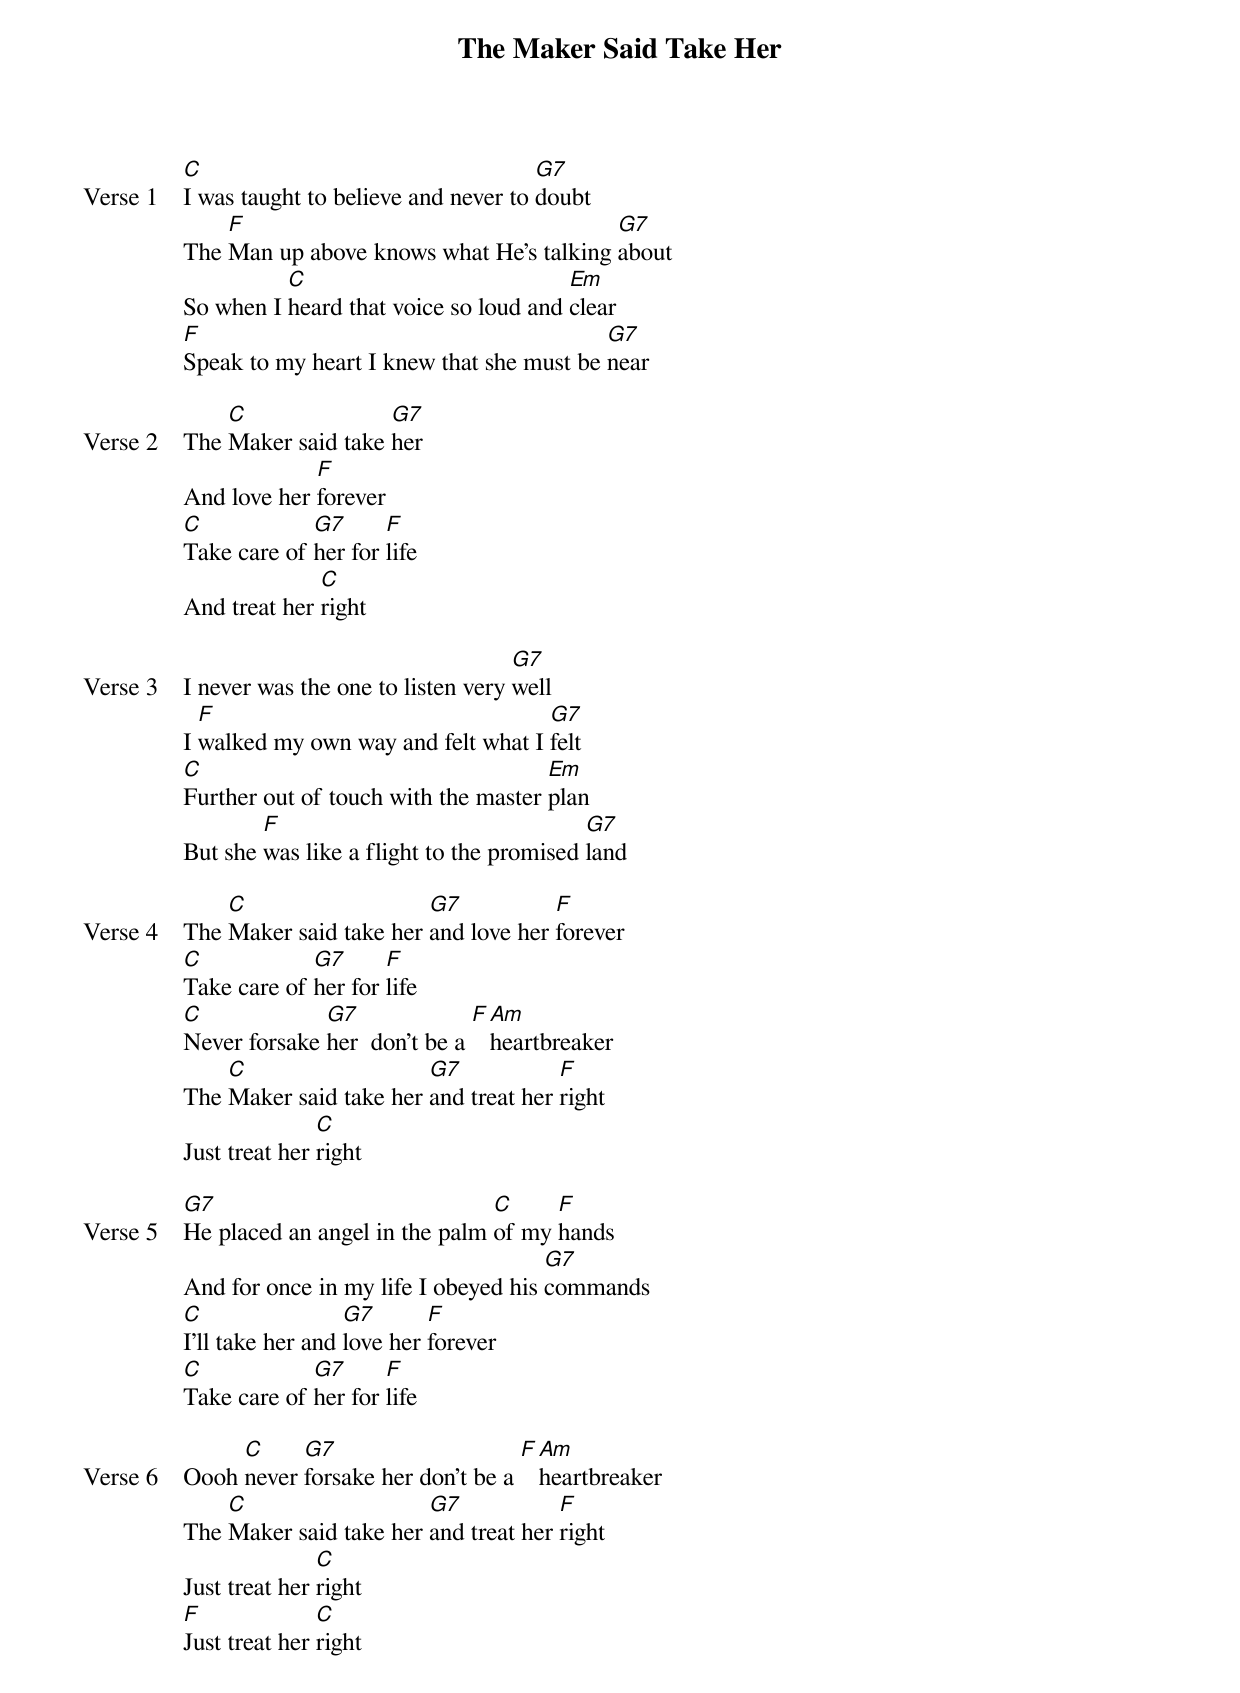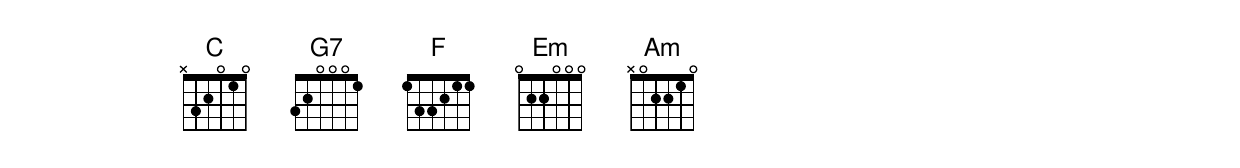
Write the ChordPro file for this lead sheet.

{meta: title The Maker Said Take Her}
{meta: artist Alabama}
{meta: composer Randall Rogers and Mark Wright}

{start_of_verse: Verse 1}
[C]I was taught to believe and never to [G7]doubt
The [F]Man up above knows what He's talking [G7]about
So when I [C]heard that voice so loud and [Em]clear
[F]Speak to my heart I knew that she must be [G7]near
{end_of_verse}

{start_of_verse: Verse 2}
The [C]Maker said take [G7]her
And love her [F]forever
[C]Take care of [G7]her for [F]life
And treat her [C]right
{end_of_verse}

{start_of_verse: Verse 3}
I never was the one to listen very [G7]well
I [F]walked my own way and felt what I [G7]felt
[C]Further out of touch with the master [Em]plan
But she [F]was like a flight to the promised [G7]land
{end_of_verse}

{start_of_verse: Verse 4}
The [C]Maker said take her [G7]and love her [F]forever
[C]Take care of [G7]her for [F]life
[C]Never forsake [G7]her  don't be a [F][Am]heartbreaker
The [C]Maker said take her [G7]and treat her [F]right
Just treat her [C]right
{end_of_verse}

{start_of_verse: Verse 5}
[G7]He placed an angel in the palm [C]of my [F]hands
And for once in my life I obeyed his [G7]commands
[C]I'll take her and [G7]love her [F]forever
[C]Take care of [G7]her for [F]life
{end_of_verse}

{start_of_verse: Verse 6}
Oooh [C]never [G7]forsake her don't be a [F][Am]heartbreaker
The [C]Maker said take her [G7]and treat her [F]right
Just treat her [C]right
[F]Just treat her [C]right
{end_of_verse}
